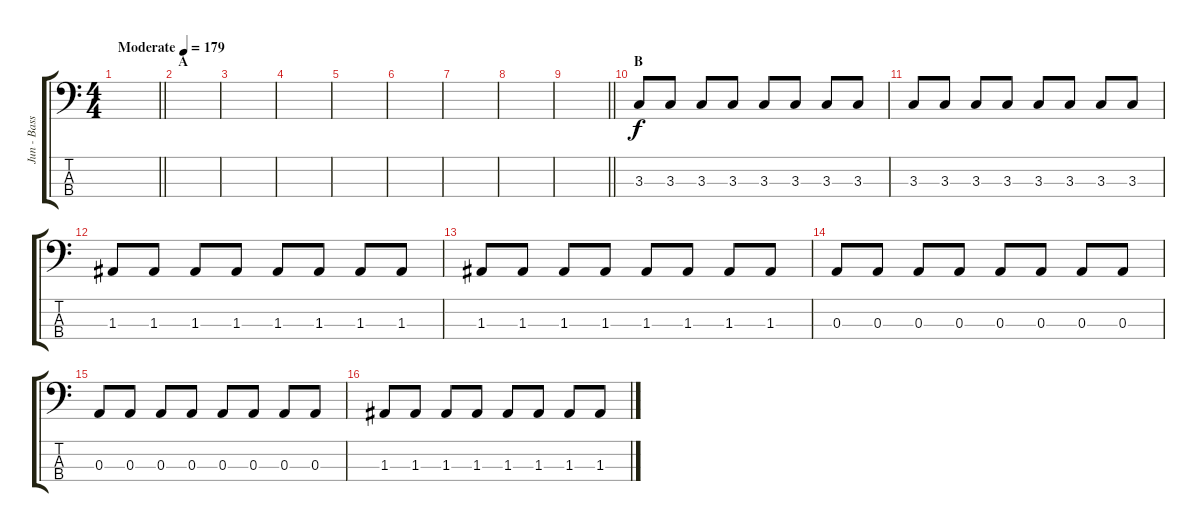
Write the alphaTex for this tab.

\track ("Jun - Bass" "Jun - Bass") {instrument electricbasspick}
\staff {score tabs}
\tuning (G2 D2 A1 E1) {hide}
\ts (4 4)
\tempo (179 "Moderate")
\clef f4
\barLineRight lightlight
\ks c
|
\section ("" "A")
|
|
|
|
|
|
|
\barLineRight lightlight
|
\section ("" "B")
3.3.8 3.3.8 3.3.8 3.3.8 3.3.8 3.3.8 3.3.8 3.3.8 |
3.3.8 3.3.8 3.3.8 3.3.8 3.3.8 3.3.8 3.3.8 3.3.8 |
1.3.8 1.3.8 1.3.8 1.3.8 1.3.8 1.3.8 1.3.8 1.3.8 |
1.3.8 1.3.8 1.3.8 1.3.8 1.3.8 1.3.8 1.3.8 1.3.8 |
0.3.8 0.3.8 0.3.8 0.3.8 0.3.8 0.3.8 0.3.8 0.3.8 |
0.3.8 0.3.8 0.3.8 0.3.8 0.3.8 0.3.8 0.3.8 0.3.8 |
1.3.8 1.3.8 1.3.8 1.3.8 1.3.8 1.3.8 1.3.8 1.3.8
